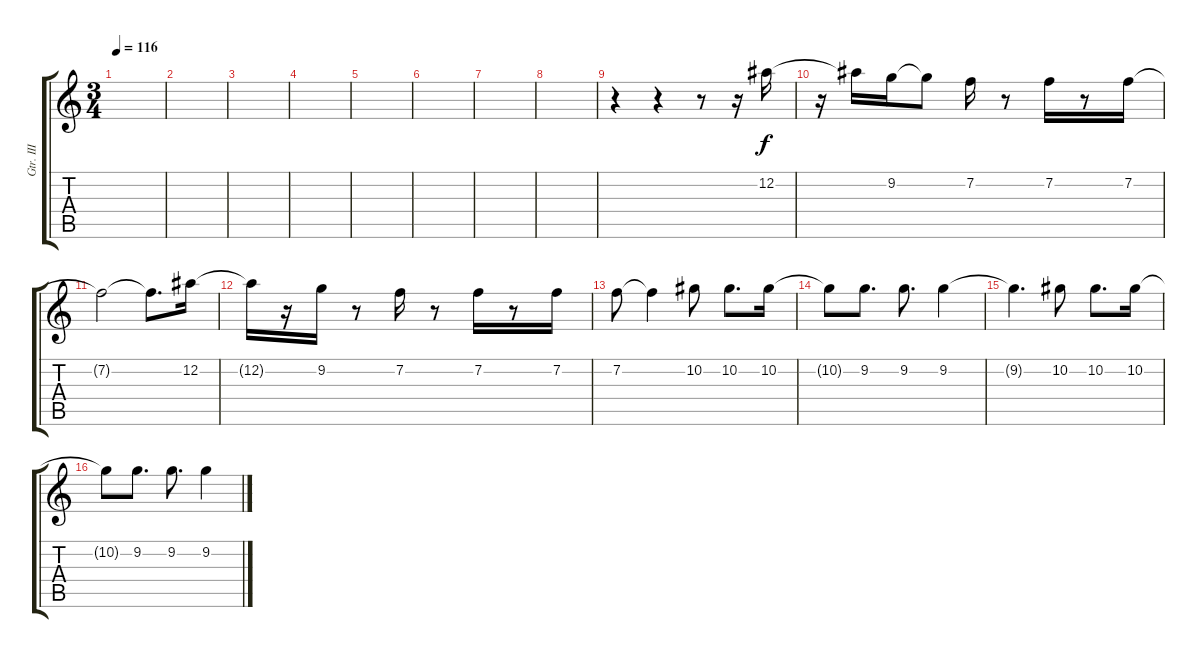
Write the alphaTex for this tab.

\track ("Gtr. III" "Gtr. III") {instrument electricguitarjazz}
\staff {score tabs}
\tuning (Eb4 Bb3 Gb3 Db3 Ab2 Eb2) {hide}
\ts (3 4)
\tempo 116
\clef g2
\ks c
|
|
|
|
|
|
|
|
r.4 r.4 r.8 r.16 12.2.16 |
r.16 12.2{t}.16 9.2.16 9.2{t}.8 7.2.16 r.8 7.2.16 r.8 7.2.16 |
7.2{t}.2 7.2{t}.8{d} 12.2.16 |
12.2{t}.16 r.16 9.2.16 r.8 7.2.16 r.8 7.2.16 r.8 7.2.16 |
7.2.8 7.2{t}.4 10.2.8 10.2.8{d} 10.2.16 |
10.2{t}.8 9.2.8{d} 9.2.8{d} 9.2.4 |
9.2{t}.4{d} 10.2.8 10.2.8{d} 10.2.16 |
10.2{t}.8 9.2.8{d} 9.2.8{d} 9.2.4
